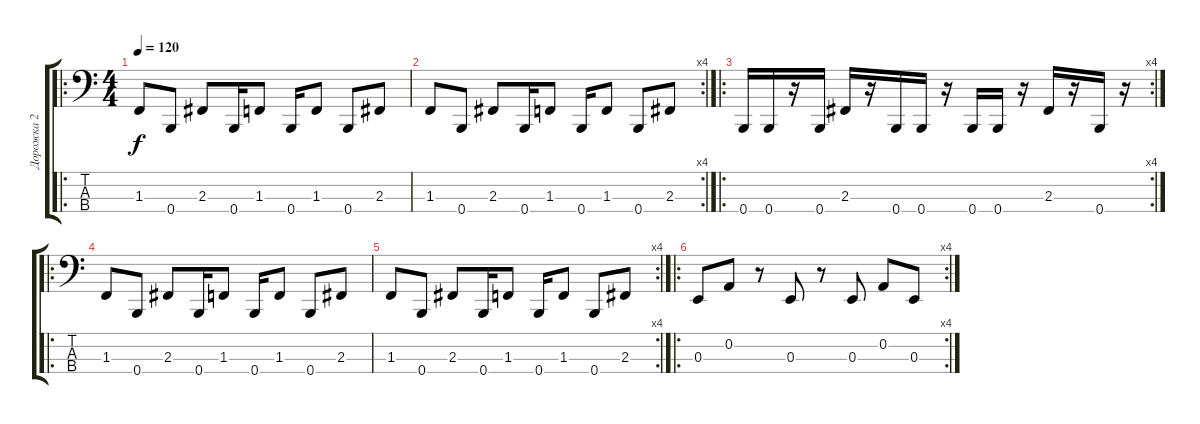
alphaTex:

\track ("Дорожка 2" "Дорожка 2") {instrument acousticbass}
\staff {score tabs}
\tuning (D2 A1 E1 B0) {hide}
\ro
\ts (4 4)
\tempo 120
\clef f4
\ks c
1.3.8{dy f instrument acousticbass} 0.4.8 2.3.8 0.4.16 1.3.8 0.4.16 1.3.8 0.4.8 2.3.8 |
\rc 4
1.3.8 0.4.8 2.3.8 0.4.16 1.3.8 0.4.16 1.3.8 0.4.8 2.3.8 |
\ro
\rc 4
0.4.16 0.4.16 r.16 0.4.16 2.3.16 r.16 0.4.16 0.4.16 r.16 0.4.16 0.4.16 r.16 2.3.16 r.16 0.4.16 r.16 |
\ro
1.3.8 0.4.8 2.3.8 0.4.16 1.3.8 0.4.16 1.3.8 0.4.8 2.3.8 |
\rc 4
1.3.8 0.4.8 2.3.8 0.4.16 1.3.8 0.4.16 1.3.8 0.4.8 2.3.8 |
\ro
\rc 4
0.3.8 0.2.8 r.8 0.3.8 r.8 0.3.8 0.2.8 0.3.8
